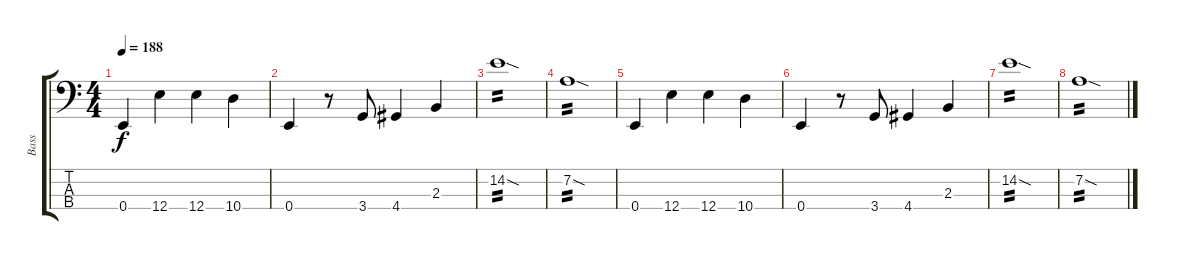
\track ("Bass" "Bass") {instrument electricbassfinger}
\staff {score tabs}
\tuning (G2 D2 A1 E1) {hide}
\ts (4 4)
\tempo 188
\clef f4
\ks c
0.4.4{dy f} 12.4.4 12.4.4 10.4.4 |
0.4.4 r.8 3.4.8 4.4.4 2.3.4 |
14.2{sod}.1{tp 2} |
7.2{sod}.1{tp 2} |
0.4.4{volume 0} 12.4.4 12.4.4 10.4.4 |
0.4.4 r.8 3.4.8 4.4.4 2.3.4 |
14.2{sod}.1{tp 2} |
7.2{sod}.1{tp 2}
